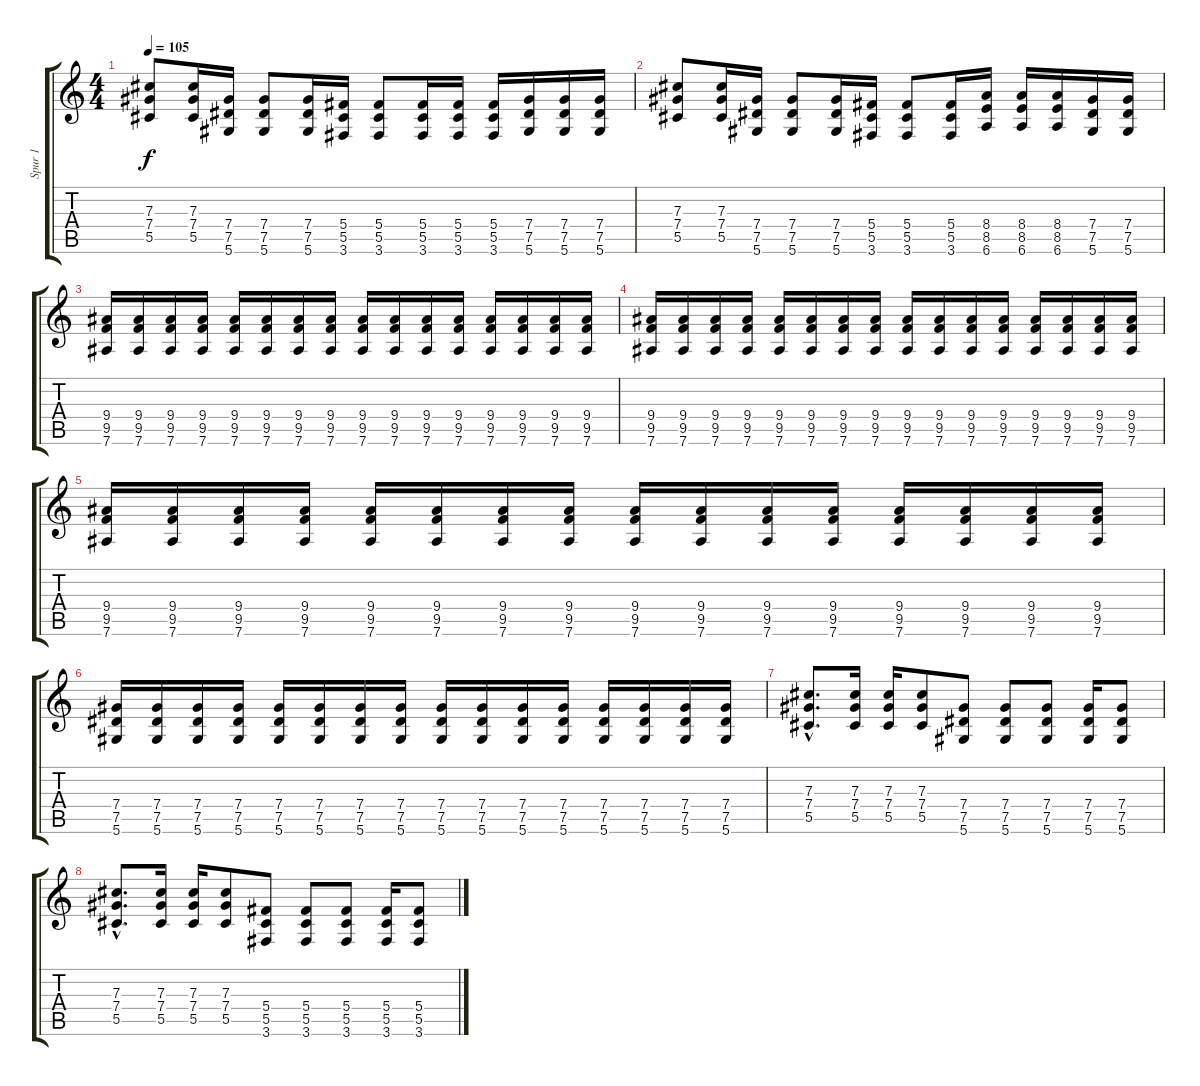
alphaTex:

\track ("Spur 1" "Spur 1") {instrument distortionguitar}
\staff {score tabs}
\tuning (Eb4 Bb3 Gb3 Db3 Ab2 Eb2) {hide}
\ts (4 4)
\tempo 105
\clef g2
\ks c
(7.3 7.4 5.5).8{dy f} (7.3 7.4 5.5).16 (7.4 7.5 5.6).16 (7.4 7.5 5.6).8 (7.4 7.5 5.6).16 (5.4 5.5 3.6).16 (5.4 5.5 3.6).8 (5.4 5.5 3.6).16 (5.4 5.5 3.6).16 (5.4 5.5 3.6).16 (7.4 7.5 5.6).16 (7.4 7.5 5.6).16 (7.4 7.5 5.6).16 |
(7.3 7.4 5.5).8 (7.3 7.4 5.5).16 (7.4 7.5 5.6).16 (7.4 7.5 5.6).8 (7.4 7.5 5.6).16 (5.4 5.5 3.6).16 (5.4 5.5 3.6).8 (5.4 5.5 3.6).16 (8.4 8.5 6.6).16 (8.4 8.5 6.6).16 (8.4 8.5 6.6).16 (7.4 7.5 5.6).16 (7.4 7.5 5.6).16 |
(9.4 9.5 7.6).16{volume 5} (9.4 9.5 7.6).16 (9.4 9.5 7.6).16 (9.4 9.5 7.6).16 (9.4 9.5 7.6).16 (9.4 9.5 7.6).16 (9.4 9.5 7.6).16 (9.4 9.5 7.6).16 (9.4 9.5 7.6).16 (9.4 9.5 7.6).16 (9.4 9.5 7.6).16 (9.4 9.5 7.6).16 (9.4 9.5 7.6).16 (9.4 9.5 7.6).16 (9.4 9.5 7.6).16 (9.4 9.5 7.6).16 |
(9.4 9.5 7.6).16{volume 5} (9.4 9.5 7.6).16 (9.4 9.5 7.6).16 (9.4 9.5 7.6).16 (9.4 9.5 7.6).16 (9.4 9.5 7.6).16 (9.4 9.5 7.6).16 (9.4 9.5 7.6).16 (9.4 9.5 7.6).16 (9.4 9.5 7.6).16 (9.4 9.5 7.6).16 (9.4 9.5 7.6).16 (9.4 9.5 7.6).16 (9.4 9.5 7.6).16 (9.4 9.5 7.6).16 (9.4 9.5 7.6).16 |
(9.4 9.5 7.6).16{volume 5} (9.4 9.5 7.6).16 (9.4 9.5 7.6).16 (9.4 9.5 7.6).16 (9.4 9.5 7.6).16 (9.4 9.5 7.6).16 (9.4 9.5 7.6).16 (9.4 9.5 7.6).16 (9.4 9.5 7.6).16 (9.4 9.5 7.6).16 (9.4 9.5 7.6).16 (9.4 9.5 7.6).16 (9.4 9.5 7.6).16 (9.4 9.5 7.6).16 (9.4 9.5 7.6).16 (9.4 9.5 7.6).16 |
(7.4 7.5 5.6).16 (7.4 7.5 5.6).16 (7.4 7.5 5.6).16 (7.4 7.5 5.6).16 (7.4 7.5 5.6).16 (7.4 7.5 5.6).16 (7.4 7.5 5.6).16 (7.4 7.5 5.6).16 (7.4 7.5 5.6).16 (7.4 7.5 5.6).16 (7.4 7.5 5.6).16 (7.4 7.5 5.6).16 (7.4 7.5 5.6).16 (7.4 7.5 5.6).16 (7.4 7.5 5.6).16 (7.4 7.5 5.6).16 |
(7.3{hac} 7.4{hac} 5.5{hac}).8{d volume 13 instrument distortionguitar} (7.3 7.4 5.5).16 (7.3 7.4 5.5).16 (7.3 7.4 5.5).8 (7.4 7.5 5.6).8 (7.4 7.5 5.6).8 (7.4 7.5 5.6).8 (7.4 7.5 5.6).16 (7.4 7.5 5.6).8 |
(7.3{hac} 7.4{hac} 5.5{hac}).8{d} (7.3 7.4 5.5).16 (7.3 7.4 5.5).16 (7.3 7.4 5.5).8 (5.4 5.5 3.6).8 (5.4 5.5 3.6).8 (5.4 5.5 3.6).8 (5.4 5.5 3.6).16 (5.4 5.5 3.6).8
